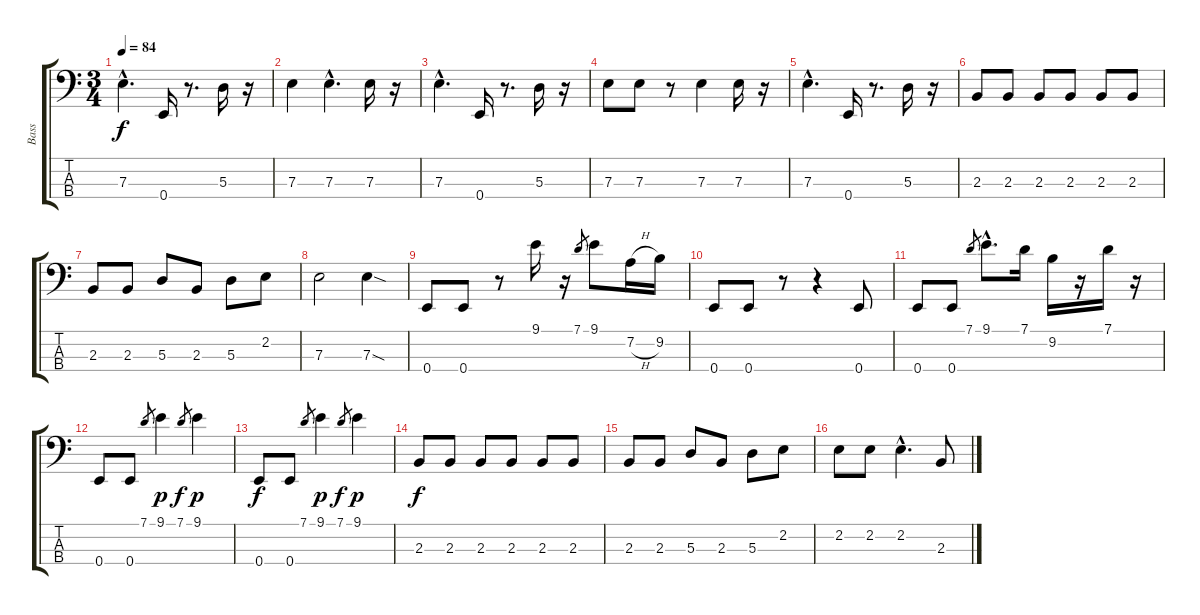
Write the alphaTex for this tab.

\track ("Bass" "Bass") {instrument electricbassfinger}
\staff {score tabs}
\tuning (G2 D2 A1 E1) {hide}
\ts (3 4)
\tempo 84
\clef f4
\ks c
7.3{hac}.4{d dy f} 0.4.16 r.8{d} 5.3.16 r.16 |
7.3.4 7.3{hac}.4{d} 7.3.16 r.16 |
7.3{hac}.4{d} 0.4.16 r.8{d} 5.3.16 r.16 |
7.3.8 7.3.8 r.8 7.3.4 7.3.16 r.16 |
7.3{hac}.4{d} 0.4.16 r.8{d} 5.3.16 r.16 |
2.3.8 2.3.8 2.3.8 2.3.8 2.3.8 2.3.8 |
2.3.8 2.3.8 5.3.8 2.3.8 5.3.8 2.2.8 |
7.3.2 7.3{sod}.4 |
0.4.8 0.4.8 r.8 9.1.16 r.16 7.1.8{gr} 9.1.8 7.2{h}.16 9.2.16 |
0.4.8 0.4.8 r.8 r.4 0.4.8 |
0.4.8 0.4.8 7.1.8{gr} 9.1{hac}.8{d} 7.1.16 9.2.16 r.16 7.1.16 r.16 |
0.4.8 0.4.8 7.1.8{gr} 9.1.4{dy p} 7.1.8{gr dy f} 9.1.4{dy p} |
0.4.8{dy f} 0.4.8 7.1.8{gr} 9.1.4{dy p} 7.1.8{gr dy f} 9.1.4{dy p} |
2.3.8{dy f} 2.3.8 2.3.8 2.3.8 2.3.8 2.3.8 |
2.3.8 2.3.8 5.3.8 2.3.8 5.3.8 2.2.8 |
2.2.8 2.2.8 2.2{hac}.4{d} 2.3.8
